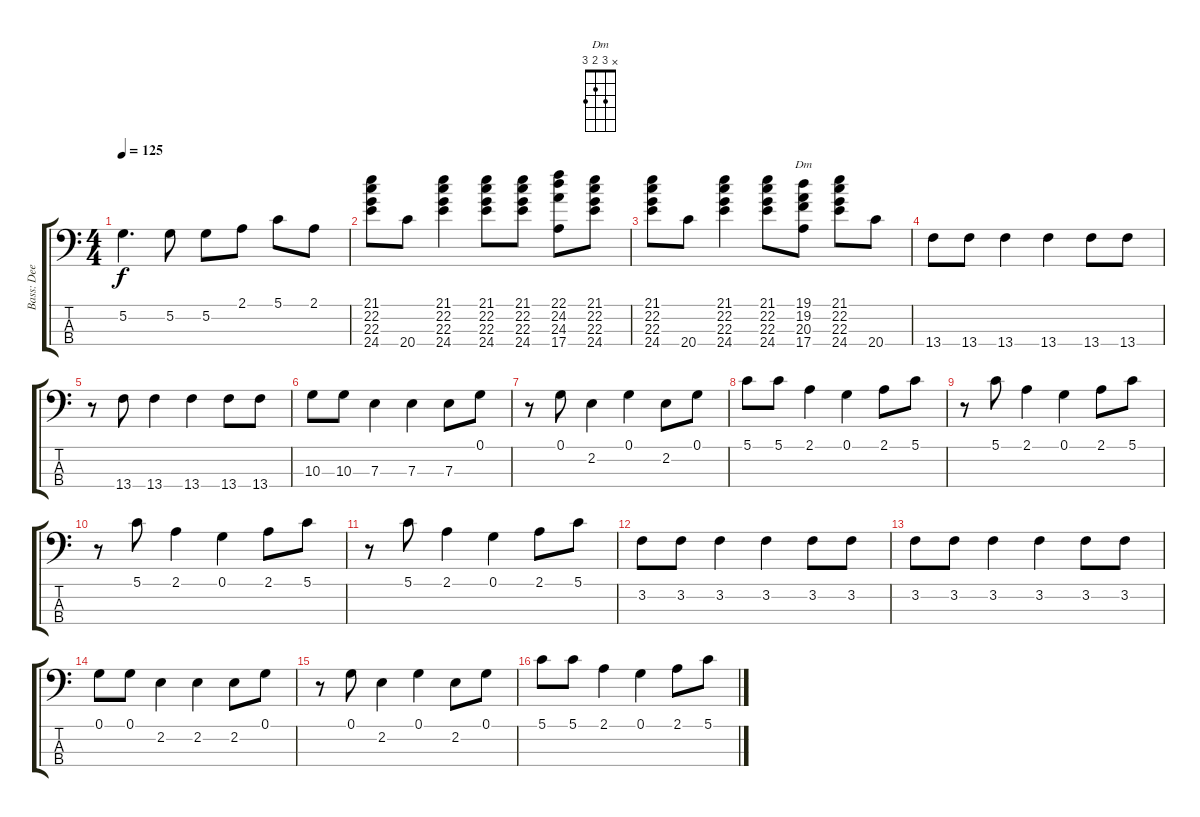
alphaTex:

\track ("Bass: Dee Murray" "Bass: Dee ") {instrument electricbasspick}
\staff {score tabs}
\tuning (G2 D2 A1 E1) {hide}
\chord ("Dm" x 3 2 3)
\ts (4 4)
\tempo 125
\clef f4
\ks c
5.2.4{d dy f} 5.2.8 5.2.8 2.1.8 5.1.8 2.1.8 |
(21.1 22.2 22.3 24.4).8 20.4.8 (21.1 22.2 22.3 24.4).4 (21.1 22.2 22.3 24.4).8 (21.1 22.2 22.3 24.4).8 (22.1 24.2 24.3 17.4).8 (21.1 22.2 22.3 24.4).8 |
(21.1 22.2 22.3 24.4).8 20.4.8 (21.1 22.2 22.3 24.4).4 (21.1 22.2 22.3 24.4).8 (19.1 19.2 20.3 17.4).8{ch "Dm"} (21.1 22.2 22.3 24.4).8 20.4.8 |
13.4.8 13.4.8 13.4.4 13.4.4 13.4.8 13.4.8 |
r.8 13.4.8 13.4.4 13.4.4 13.4.8 13.4.8 |
10.3.8 10.3.8 7.3.4 7.3.4 7.3.8 0.1.8 |
r.8 0.1.8 2.2.4 0.1.4 2.2.8 0.1.8 |
5.1.8 5.1.8 2.1.4 0.1.4 2.1.8 5.1.8 |
r.8 5.1.8 2.1.4 0.1.4 2.1.8 5.1.8 |
r.8 5.1.8 2.1.4 0.1.4 2.1.8 5.1.8 |
r.8 5.1.8 2.1.4 0.1.4 2.1.8 5.1.8 |
3.2.8 3.2.8 3.2.4 3.2.4 3.2.8 3.2.8 |
3.2.8 3.2.8 3.2.4 3.2.4 3.2.8 3.2.8 |
0.1.8 0.1.8 2.2.4 2.2.4 2.2.8 0.1.8 |
r.8 0.1.8 2.2.4 0.1.4 2.2.8 0.1.8 |
5.1.8 5.1.8 2.1.4 0.1.4 2.1.8 5.1.8
